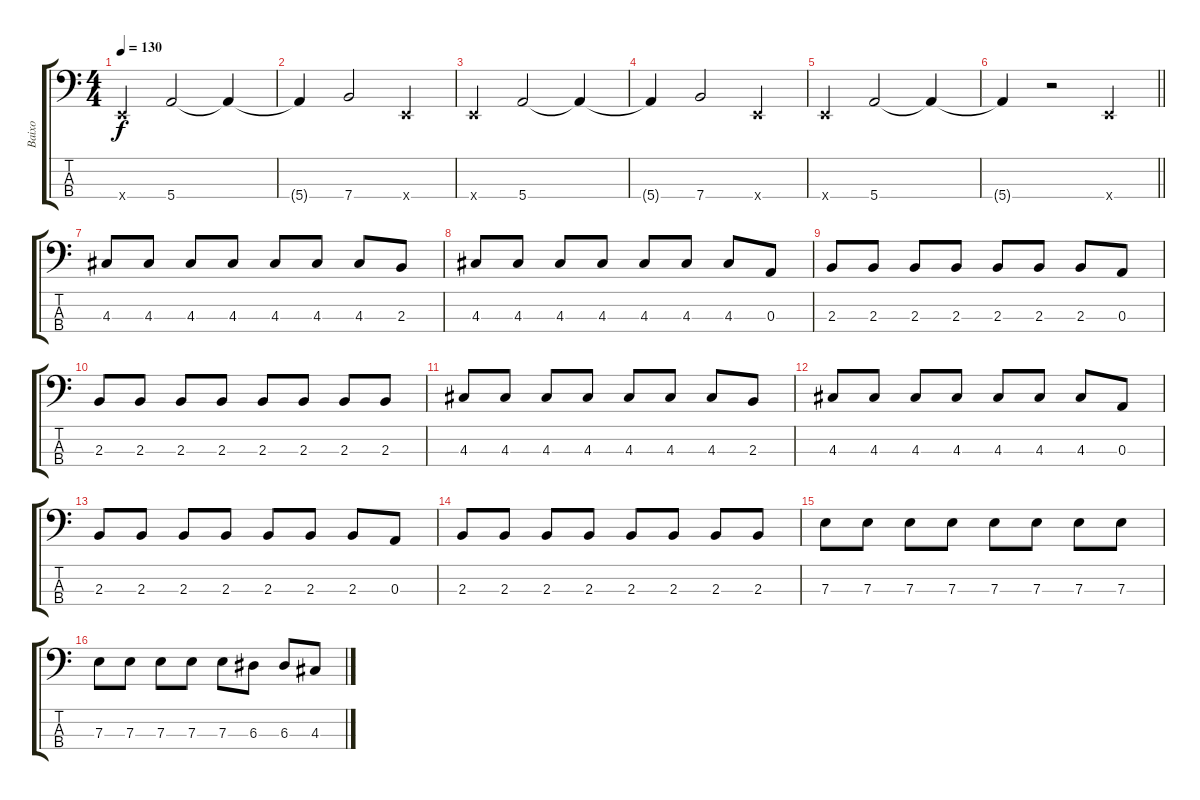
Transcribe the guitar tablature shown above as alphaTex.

\track ("Baixo" "Baixo") {instrument electricbassfinger}
\staff {score tabs}
\tuning (G2 D2 A1 E1) {hide}
\ts (4 4)
\tempo 130
\clef f4
\ks c
0.4{x}.4{dy f} 5.4.2 5.4{t}.4 |
5.4{t}.4 7.4.2 0.4{x}.4 |
0.4{x}.4 5.4.2 5.4{t}.4 |
5.4{t}.4 7.4.2 0.4{x}.4 |
0.4{x}.4 5.4.2 5.4{t}.4 |
\barLineRight lightlight
5.4{t}.4 r.2 0.4{x}.4 |
4.3.8 4.3.8 4.3.8 4.3.8 4.3.8 4.3.8 4.3.8 2.3.8 |
4.3.8 4.3.8 4.3.8 4.3.8 4.3.8 4.3.8 4.3.8 0.3.8 |
2.3.8 2.3.8 2.3.8 2.3.8 2.3.8 2.3.8 2.3.8 0.3.8 |
2.3.8 2.3.8 2.3.8 2.3.8 2.3.8 2.3.8 2.3.8 2.3.8 |
4.3.8 4.3.8 4.3.8 4.3.8 4.3.8 4.3.8 4.3.8 2.3.8 |
4.3.8 4.3.8 4.3.8 4.3.8 4.3.8 4.3.8 4.3.8 0.3.8 |
2.3.8 2.3.8 2.3.8 2.3.8 2.3.8 2.3.8 2.3.8 0.3.8 |
2.3.8 2.3.8 2.3.8 2.3.8 2.3.8 2.3.8 2.3.8 2.3.8 |
7.3.8 7.3.8 7.3.8 7.3.8 7.3.8 7.3.8 7.3.8 7.3.8 |
7.3.8 7.3.8 7.3.8 7.3.8 7.3.8 6.3.8 6.3.8 4.3.8
